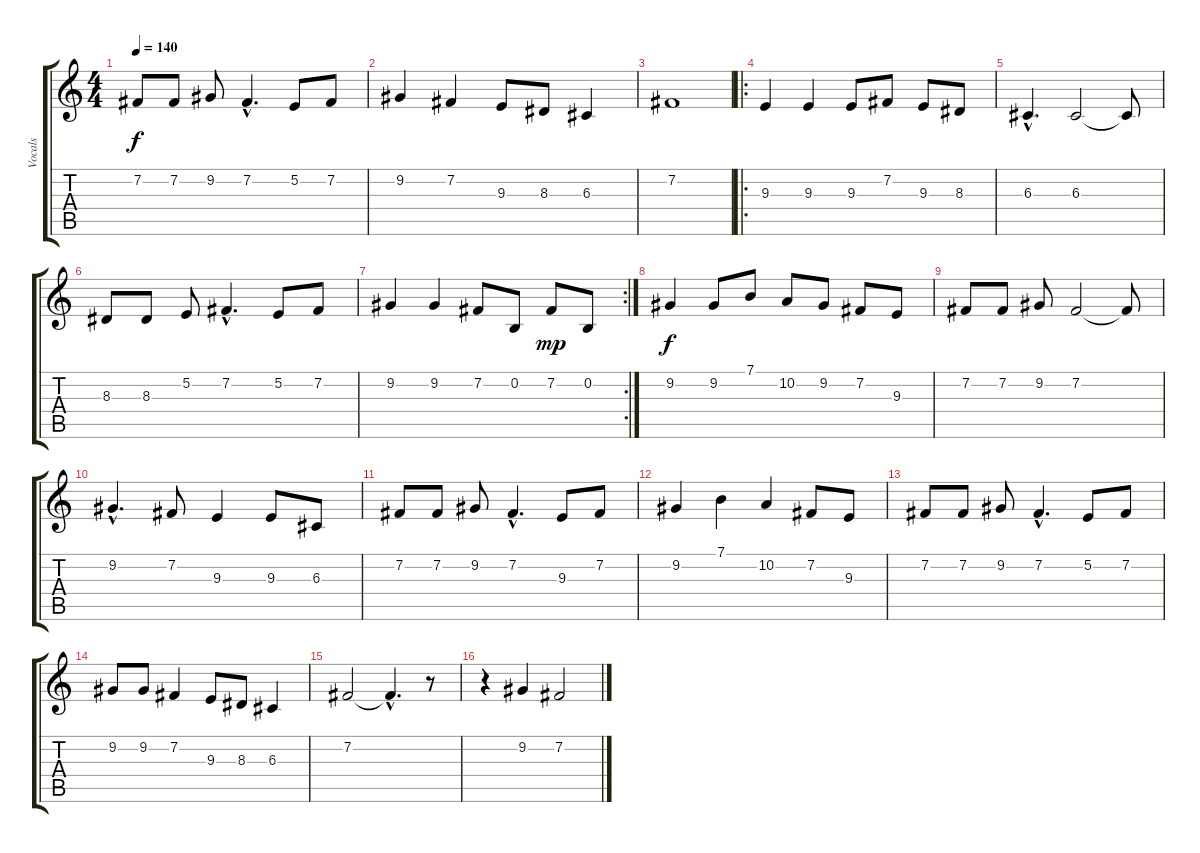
\track ("Vocals" "Vocals") {instrument choiraahs}
\staff {score tabs}
\tuning (E4 B3 G3 D3 A2 E2) {hide}
\ts (4 4)
\tempo 140
\clef g2
\ks c
7.2.8{dy f} 7.2.8 9.2.8 7.2{hac}.4{d} 5.2.8 7.2.8 |
9.2.4 7.2.4 9.3.8 8.3.8 6.3.4 |
7.2.1 |
\ro
9.3.4 9.3.4 9.3.8 7.2.8 9.3.8 8.3.8 |
6.3{hac}.4{d} 6.3.2 6.3{t}.8 |
8.3.8 8.3.8 5.2.8 7.2{hac}.4{d} 5.2.8 7.2.8 |
\rc 2
9.2.4 9.2.4 7.2.8 0.2.8 7.2.8{dy mp} 0.2.8 |
9.2.4{dy f} 9.2.8 7.1.8 10.2.8 9.2.8 7.2.8 9.3.8 |
7.2.8 7.2.8 9.2.8 7.2.2 7.2{t}.8 |
9.2{hac}.4{d} 7.2.8 9.3.4 9.3.8 6.3.8 |
7.2.8 7.2.8 9.2.8 7.2{hac}.4{d} 9.3.8 7.2.8 |
9.2.4 7.1.4 10.2.4 7.2.8 9.3.8 |
7.2.8 7.2.8 9.2.8 7.2{hac}.4{d} 5.2.8 7.2.8 |
9.2.8 9.2.8 7.2.4 9.3.8 8.3.8 6.3.4 |
7.2.2 7.2{hac t}.4{d} r.8 |
r.4 9.2.4 7.2.2
